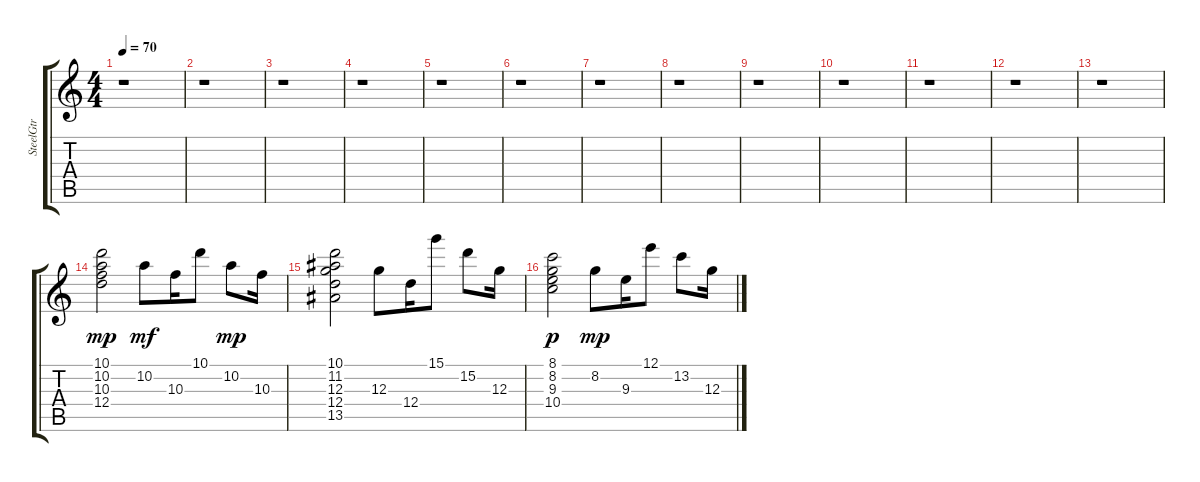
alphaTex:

\track ("SteelGtr" "SteelGtr") {instrument acousticguitarsteel}
\staff {score tabs}
\tuning (E4 B3 G3 D3 A2 E2) {hide}
\ts (4 4)
\tempo 70
\clef g2
\ks c
r.1{dy mp} |
r.1 |
r.1 |
r.1 |
r.1 |
r.1 |
r.1 |
r.1 |
r.1 |
r.1 |
r.1 |
r.1 |
r.1 |
(10.1 10.2 10.3 12.4).2 10.2.8{dy mf} 10.3.16 10.1.8 10.2.8{dy mp} 10.3.16 |
(10.1 11.2 12.3 12.4 13.5).2 12.3.8 12.4.16 15.1.8 15.2.8 12.3.16 |
(8.1 8.2 9.3 10.4).2{dy p} 8.2.8{dy mp} 9.3.16 12.1.8 13.2.8 12.3.16
